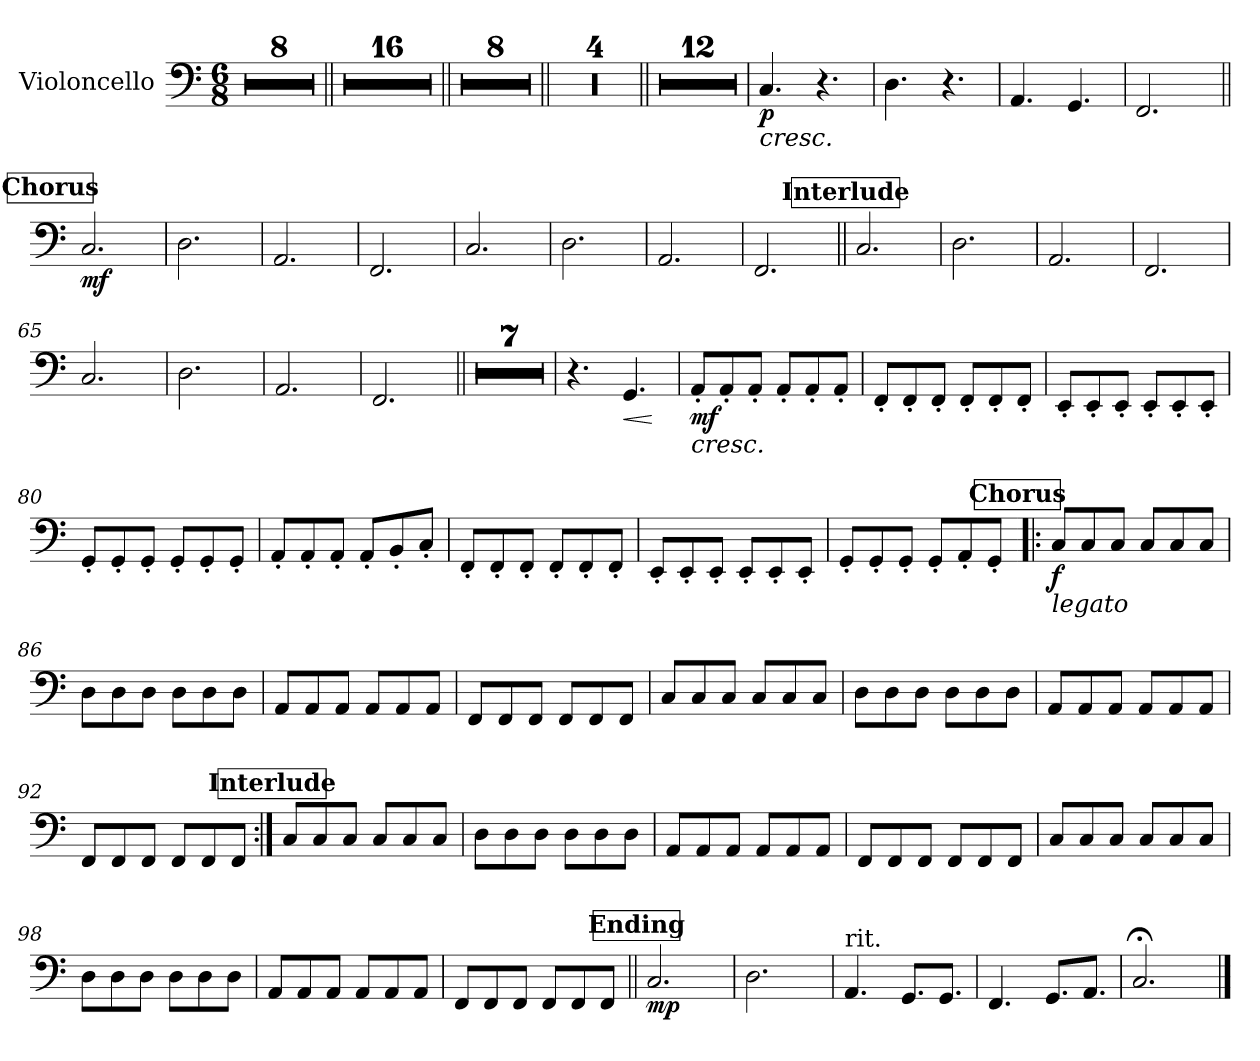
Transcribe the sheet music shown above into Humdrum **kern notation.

**kern	**dynam
*part1	*part1
*staff1	*staff1
*I"Violoncello	*
*I'Vc.	*
*clefF4	*
*k[]	*
*M6/8	*
=1	=1
2.r	.
=2	=2
2.r	.
=3	=3
2.r	.
=4	=4
2.r	.
=5	=5
2.r	.
=6	=6
2.r	.
=7	=7
2.r	.
=8	=8
2.r	.
=9||	=9||
2.r	.
=10	=10
2.r	.
=11	=11
2.r	.
=12	=12
2.r	.
=13	=13
2.r	.
=14	=14
2.r	.
=15	=15
2.r	.
=16	=16
2.r	.
=17	=17
2.r	.
=18	=18
2.r	.
=19	=19
2.r	.
=20	=20
2.r	.
=21	=21
2.r	.
=22	=22
2.r	.
=23	=23
2.r	.
=24	=24
2.r	.
=25||	=25||
2.r	.
=26	=26
2.r	.
=27	=27
2.r	.
=28	=28
2.r	.
=29	=29
2.r	.
=30	=30
2.r	.
=31	=31
2.r	.
=32	=32
2.r	.
=33||	=33||
2.r	.
=34	=34
2.r	.
=35	=35
2.r	.
=36	=36
2.r	.
=37||	=37||
2.r	.
=38	=38
2.r	.
=39	=39
2.r	.
=40	=40
2.r	.
=41	=41
2.r	.
=42	=42
2.r	.
=43	=43
2.r	.
=44	=44
2.r	.
=45	=45
2.r	.
=46	=46
2.r	.
=47	=47
2.r	.
=48	=48
2.r	.
=49	=49
!LO:TX:b:i:t=cresc.	!
!	!LO:DY:b
4.C/	p
4.r	.
=50	=50
4.D\	.
4.r	.
=51	=51
4.AA/	.
4.GG/	.
=52	=52
2.FF/	.
!!LO:REH:place=s1:a:B:fs=14:t=Chorus
=53||	=53||
!	!LO:DY:b
2.C/	mf
!!LO:LB:g=z
=54	=54
2.D\	.
=55	=55
2.AA/	.
=56	=56
2.FF/	.
=57	=57
2.C/	.
=58	=58
2.D\	.
=59	=59
2.AA/	.
=60	=60
2.FF/	.
!!LO:REH:place=s1:a:B:fs=14:t=Interlude
=61||	=61||
2.C/	.
=62	=62
2.D\	.
=63	=63
2.AA/	.
=64	=64
2.FF/	.
=65	=65
2.C/	.
!!LO:LB:g=z
=66	=66
2.D\	.
=67	=67
2.AA/	.
=68	=68
2.FF/	.
=69||	=69||
2.r	.
=70	=70
2.r	.
=71	=71
2.r	.
=72	=72
2.r	.
=73	=73
2.r	.
=74	=74
2.r	.
=75	=75
2.r	.
=76	=76
4.r	.
!	!LO:HP:b
4.GG/	<
.	[
=77	=77
!LO:TX:b:i:t=cresc.	!
!	!LO:DY:b
8AA'/L	mf
8AA'/	.
8AA'/J	.
8AA'/L	.
8AA'/	.
8AA'/J	.
=78	=78
8FF'/L	.
8FF'/	.
8FF'/J	.
8FF'/L	.
8FF'/	.
8FF'/J	.
=79	=79
8EE'/L	.
8EE'/	.
8EE'/J	.
8EE'/L	.
8EE'/	.
8EE'/J	.
!!LO:LB:g=z
=80	=80
8GG'/L	.
8GG'/	.
8GG'/J	.
8GG'/L	.
8GG'/	.
8GG'/J	.
=81	=81
8AA'/L	.
8AA'/	.
8AA'/J	.
8AA'/L	.
8BB'/	.
8C'/J	.
=82	=82
8FF'/L	.
8FF'/	.
8FF'/J	.
8FF'/L	.
8FF'/	.
8FF'/J	.
=83	=83
8EE'/L	.
8EE'/	.
8EE'/J	.
8EE'/L	.
8EE'/	.
8EE'/J	.
=84	=84
8GG'/L	.
8GG'/	.
8GG'/J	.
8GG'/L	.
8AA'/	.
8GG'/J	.
!!LO:REH:place=s1:a:B:fs=14:t=Chorus
=85!|:	=85!|:
!LO:TX:b:i:t=legato	!
!	!LO:DY:b
8C/L	f
8C/	.
8C/J	.
8C/L	.
8C/	.
8C/J	.
!!LO:LB:g=z
=86	=86
8D\L	.
8D\	.
8D\J	.
8D\L	.
8D\	.
8D\J	.
=87	=87
8AA/L	.
8AA/	.
8AA/J	.
8AA/L	.
8AA/	.
8AA/J	.
=88	=88
8FF/L	.
8FF/	.
8FF/J	.
8FF/L	.
8FF/	.
8FF/J	.
=89	=89
8C/L	.
8C/	.
8C/J	.
8C/L	.
8C/	.
8C/J	.
=90	=90
8D\L	.
8D\	.
8D\J	.
8D\L	.
8D\	.
8D\J	.
=91	=91
8AA/L	.
8AA/	.
8AA/J	.
8AA/L	.
8AA/	.
8AA/J	.
!!LO:LB:g=z
=92	=92
8FF/L	.
8FF/	.
8FF/J	.
8FF/L	.
8FF/	.
8FF/J	.
!!LO:REH:place=s1:a:B:fs=14:t=Interlude
=93:|!	=93:|!
8C/L	.
8C/	.
8C/J	.
8C/L	.
8C/	.
8C/J	.
=94	=94
8D\L	.
8D\	.
8D\J	.
8D\L	.
8D\	.
8D\J	.
=95	=95
8AA/L	.
8AA/	.
8AA/J	.
8AA/L	.
8AA/	.
8AA/J	.
=96	=96
8FF/L	.
8FF/	.
8FF/J	.
8FF/L	.
8FF/	.
8FF/J	.
=97	=97
8C/L	.
8C/	.
8C/J	.
8C/L	.
8C/	.
8C/J	.
!!LO:LB:g=z
=98	=98
8D\L	.
8D\	.
8D\J	.
8D\L	.
8D\	.
8D\J	.
=99	=99
8AA/L	.
8AA/	.
8AA/J	.
8AA/L	.
8AA/	.
8AA/J	.
=100	=100
8FF/L	.
8FF/	.
8FF/J	.
8FF/L	.
8FF/	.
8FF/J	.
!!LO:REH:place=s1:a:B:fs=14:t=Ending
=101||	=101||
!	!LO:DY:b
2.C/	mp
=102	=102
2.D\	.
=103	=103
!LO:TX:t=rit.	!
4.AA/	.
8.GG/L	.
8.GG/J	.
=104	=104
4.FF/	.
8.GG/L	.
8.AA/J	.
=105	=105
2.C;</	.
==	==
*-	*-
